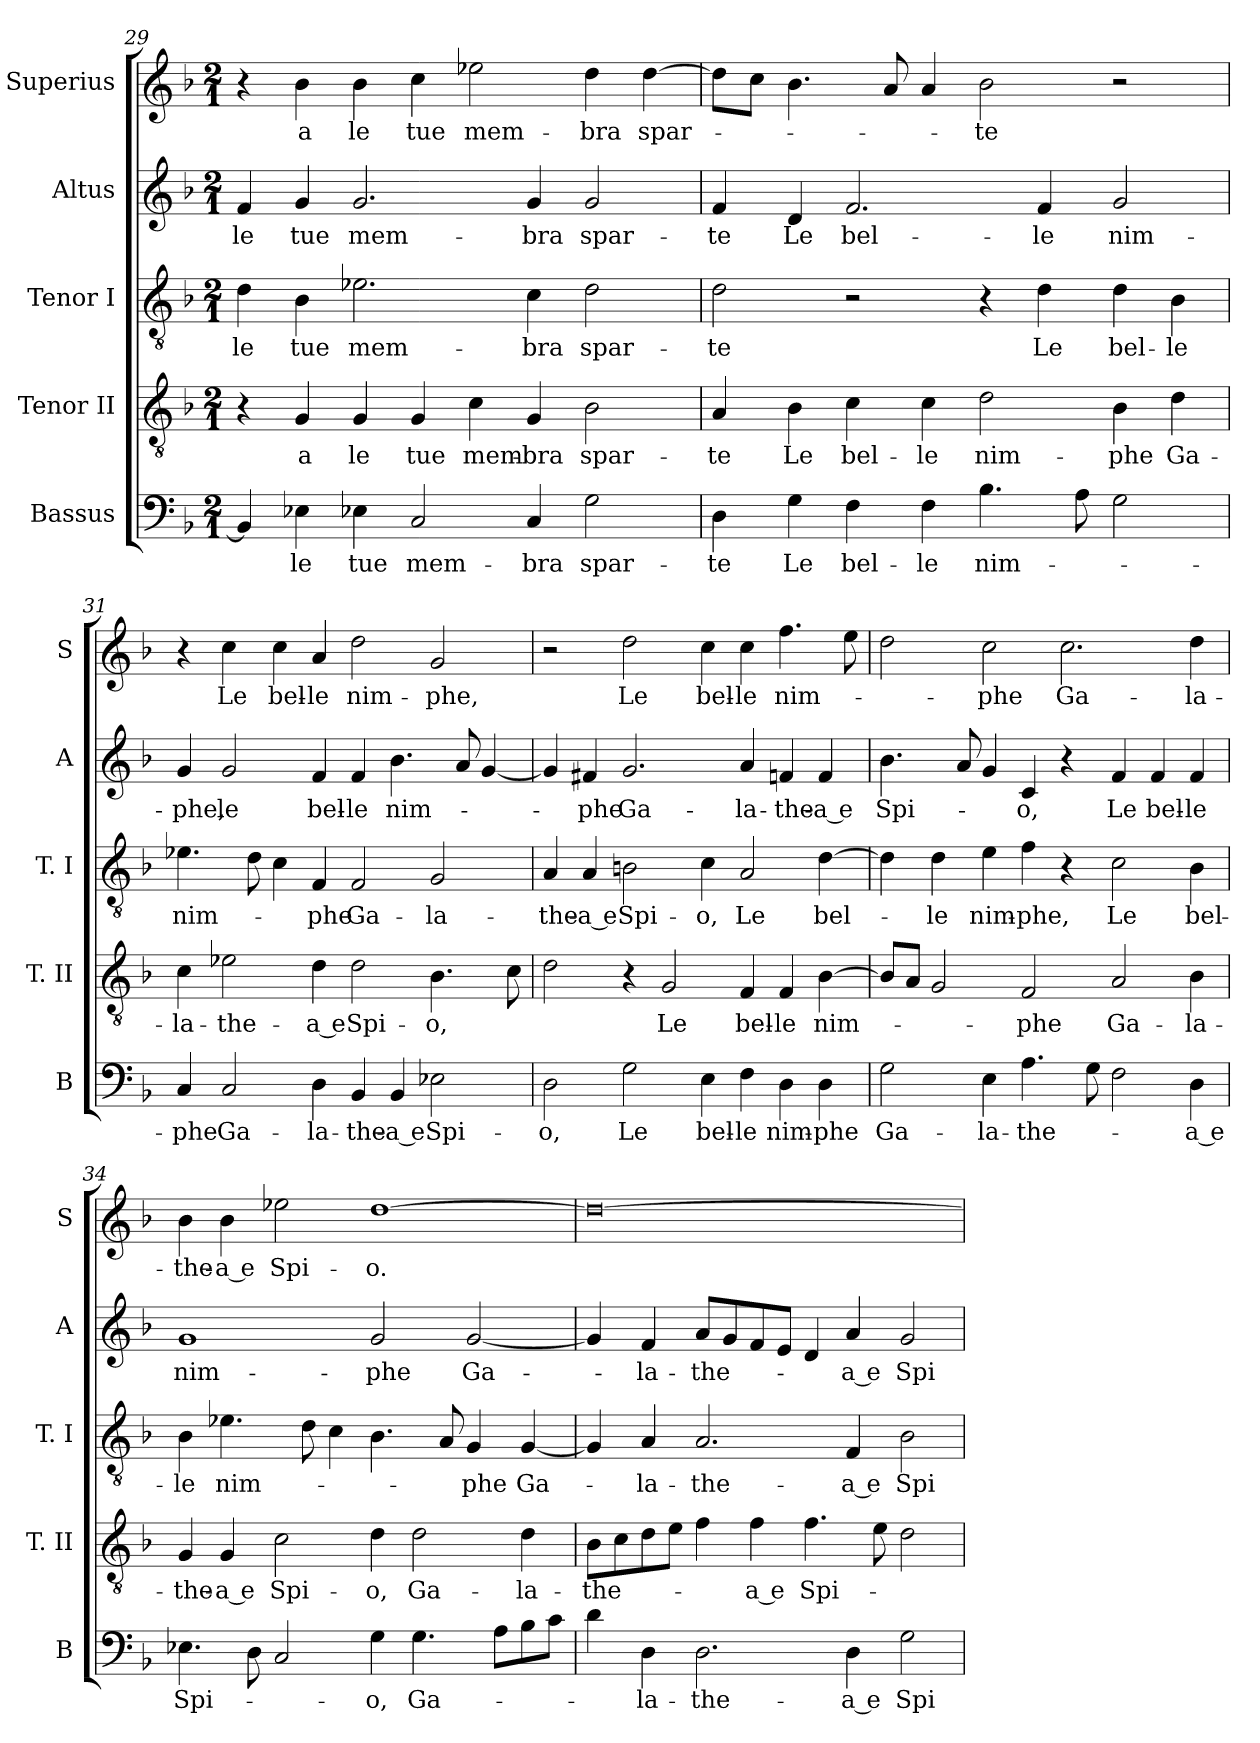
**kern	**text	**kern	**text	**kern	**text	**kern	**text	**kern	**text
*part5	*part5	*part4	*part4	*part3	*part3	*part2	*part2	*part1	*part1
*staff5	*staff5	*staff4	*staff4	*staff3	*staff3	*staff2	*staff2	*staff1	*staff1
*I"Bassus	*	*I"Tenor II	*	*I"Tenor I	*	*I"Altus	*	*I"Superius	*
*I'B	*	*I'T. II	*	*I'T. I	*	*I'A	*	*I'S	*
*clefF4	*	*clefGv2	*	*clefGv2	*	*clefG2	*	*clefG2	*
*k[b-]	*	*k[b-]	*	*k[b-]	*	*k[b-]	*	*k[b-]	*
*F:	*	*F:	*	*F:	*	*F:	*	*F:	*
*M2/1	*	*M2/1	*	*M2/1	*	*M2/1	*	*M2/1	*
=29	=29	=29	=29	=29	=29	=29	=29	=29	=29
4BB-]	.	4r	.	4d	le	4f	le	4r	.
4E-X	le	4G	a	4B-	tue	4g	tue	4b-	a
4E-X	tue	4G	le	2.e-X	mem-	2.g	mem-	4b-	le
2C	mem-	4G	tue	.	.	.	.	4cc	tue
.	.	4c	mem-	.	.	.	.	2ee-X	mem-
4C	-bra	4G	-bra	4c	-bra	4g	-bra	.	.
2G	spar-	2B-	spar-	2d	spar-	2g	spar-	4dd	-bra
.	.	.	.	.	.	.	.	[4dd	spar-
=30	=30	=30	=30	=30	=30	=30	=30	=30	=30
4D	-te	4A	-te	2d	-te	4f	-te	8ddL]	.
.	.	.	.	.	.	.	.	8ccJ	.
4G	Le	4B-	Le	.	.	4d	Le	4.b-	.
4F	bel-	4c	bel-	2r	.	2.f	bel-	.	.
.	.	.	.	.	.	.	.	8a	.
4F	-le	4c	-le	.	.	.	.	4a	.
4.B-	nim-	2d	nim-	4r	.	.	.	2b-	-te
.	.	.	.	4d	Le	4f	-le	.	.
8A	.	.	.	.	.	.	.	.	.
2G	.	4B-	-phe	4d	bel-	2g	nim-	2r	.
.	.	4d	Ga-	4B-	-le	.	.	.	.
=31	=31	=31	=31	=31	=31	=31	=31	=31	=31
4C	-phe	4c	-la-	4.e-X	nim-	4g	-phe,	4r	.
2C	Ga-	2e-X	-the-	.	.	2g	le	4cc	Le
.	.	.	.	8d	.	.	.	.	.
.	.	.	.	4c	.	.	.	4cc	bel-
4D	-la-	4d	-a e	4F	-phe	4f	bel-	4a	-le
4BB-	-the-	2d	Spi-	2F	Ga-	4f	-le	2dd	nim-
4BB-	-a e	.	.	.	.	4.b-	nim-	.	.
2E-X	Spi-	4.B-	-o,	2G	-la-	.	.	2g	-phe,
.	.	.	.	.	.	8a	.	.	.
.	.	.	.	.	.	[4g	.	.	.
.	.	8c	.	.	.	.	.	.	.
=32	=32	=32	=32	=32	=32	=32	=32	=32	=32
2D	-o,	2d	.	4A	-the-	4g]	.	2r	.
.	.	.	.	4A	-a e	4f#X	-phe	.	.
2G	Le	4r	.	2Bn	Spi-	2.g	Ga-	2dd	Le
.	.	2G	Le	.	.	.	.	.	.
4E	bel-	.	.	4c	-o,	.	.	4cc	bel-
4F	-le	4F	bel-	2A	Le	4a	-la-	4cc	-le
4D	nim-	4F	-le	.	.	4fn	-the-	4.ff	nim-
4D	-phe	[4B-	nim-	[4d	bel-	4f	-a e	.	.
.	.	.	.	.	.	.	.	8ee	.
=33	=33	=33	=33	=33	=33	=33	=33	=33	=33
2G	Ga-	8B-L]	.	4d]	.	4.b-	Spi-	2dd	.
.	.	8AJ	.	.	.	.	.	.	.
.	.	2G	.	4d	-le	.	.	.	.
.	.	.	.	.	.	8a	.	.	.
4E	-la-	.	.	4e	nim-	4g	.	2cc	-phe
4.A	-the-	2F	-phe	4f	-phe,	4c	-o,	.	.
.	.	.	.	4r	.	4r	.	2.cc	Ga-
8G	.	.	.	.	.	.	.	.	.
2F	.	2A	Ga-	2c	Le	4f	Le	.	.
.	.	.	.	.	.	4f	bel-	.	.
4D	-a e	4B-	-la-	4B-	bel-	4f	-le	4dd	-la-
=34	=34	=34	=34	=34	=34	=34	=34	=34	=34
4.E-X	Spi-	4G	-the-	4B-	-le	1g	nim-	4b-	-the-
.	.	4G	-a e	4.e-X	nim-	.	.	4b-	-a e
8D	.	.	.	.	.	.	.	.	.
2C	.	2c	Spi-	.	.	.	.	2ee-X	Spi-
.	.	.	.	8d	.	.	.	.	.
.	.	.	.	4c	.	.	.	.	.
4G	-o,	4d	-o,	4.B-	.	2g	-phe	[1dd	-o.
4.G	Ga-	2d	Ga-	.	.	.	.	.	.
.	.	.	.	8A	.	.	.	.	.
.	.	.	.	4G	-phe	[2g	Ga-	.	.
8AL	.	.	.	.	.	.	.	.	.
8B-	.	4d	-la-	[4G	Ga-	.	.	.	.
8cJ	.	.	.	.	.	.	.	.	.
=35	=35	=35	=35	=35	=35	=35	=35	=35	=35
4d	.	8B-L	-the-	4G]	.	4g]	.	0dd_	.
.	.	8c	.	.	.	.	.	.	.
4D	-la-	8d	.	4A	-la-	4f	-la-	.	.
.	.	8eJ	.	.	.	.	.	.	.
2.D	-the-	4f	.	2.A	-the-	8aL	-the-	.	.
.	.	.	.	.	.	8g	.	.	.
.	.	4f	-a e	.	.	8f	.	.	.
.	.	.	.	.	.	8eJ	.	.	.
.	.	4.f	Spi-	.	.	4d	.	.	.
4D	-a e	.	.	4F	-a e	4a	-a e	.	.
.	.	8e	.	.	.	.	.	.	.
2G	Spi-	2d	.	2B-	Spi-	2g	Spi-	.	.
=	=	=	=	=	=	=	=	=	=
*-	*-	*-	*-	*-	*-	*-	*-	*-	*-
